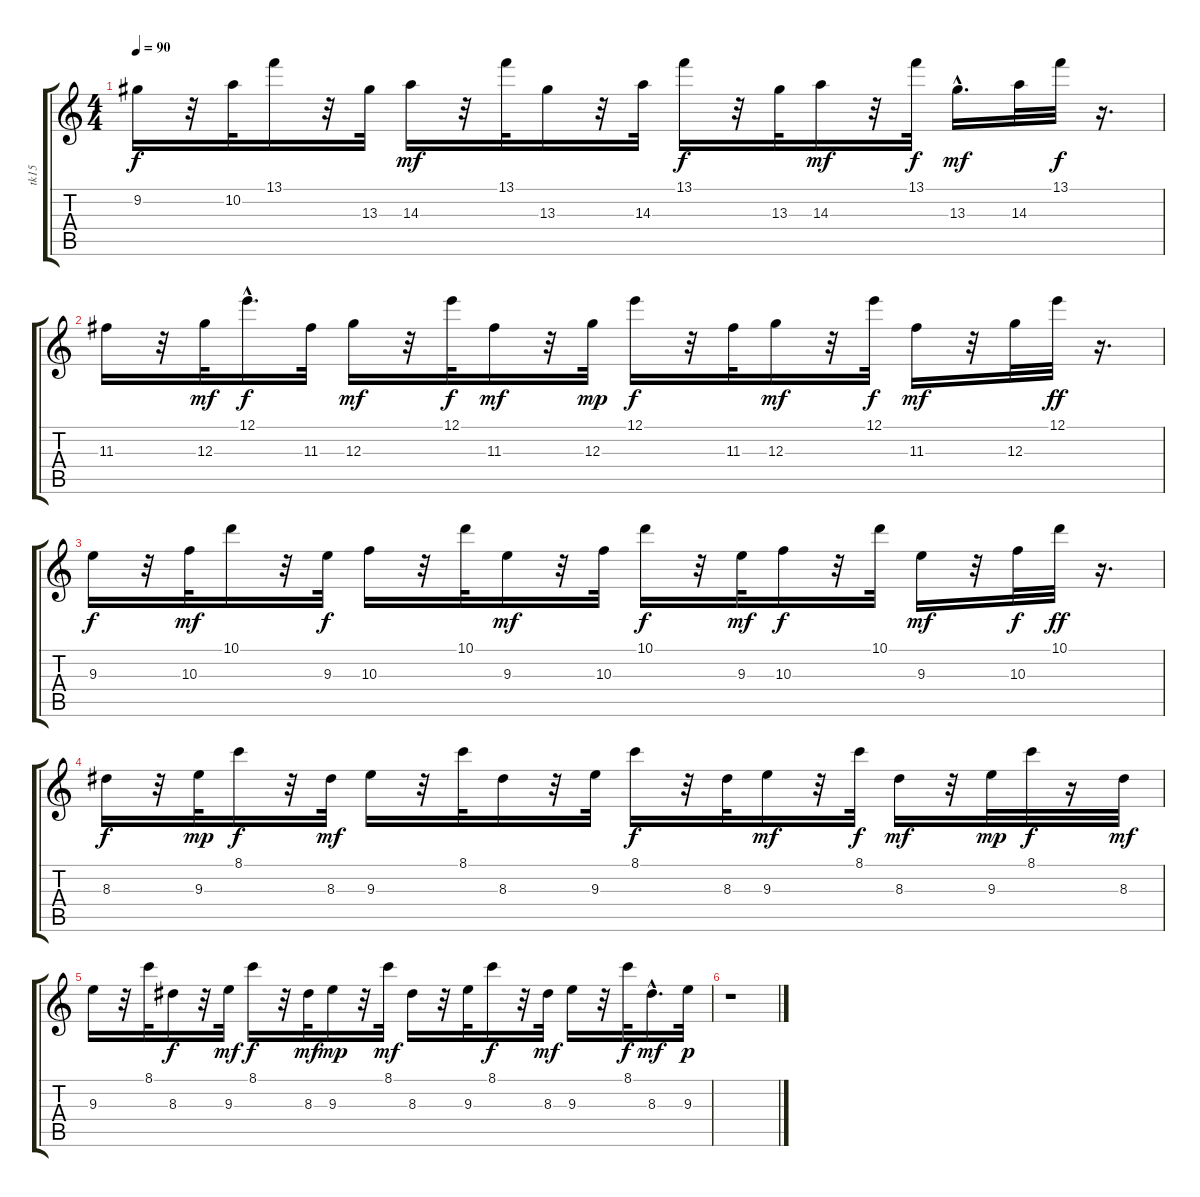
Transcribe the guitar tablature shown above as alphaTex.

\track ("tk15" "tk15") {instrument banjo}
\staff {score tabs}
\tuning (E4 B3 G3 D3 A2 E2) {hide}
\displaytranspose 12
\ts (4 4)
\tempo 90
\clef g2
\ks c
9.2.16{dy f} r.32 10.2.32 13.1.16 r.32 13.3.32 14.3.16{dy mf} r.32 13.1.32 13.3.16 r.32 14.3.32 13.1.16{dy f} r.32 13.3.32 14.3.16{dy mf} r.32 13.1.32{dy f} 13.3{hac}.16{d dy mf} 14.3.32 13.1.32{dy f} r.16{d} |
11.3.16 r.32 12.3.32{dy mf} 12.1{hac}.16{d dy f} 11.3.32 12.3.16{dy mf} r.32 12.1.32{dy f} 11.3.16{dy mf} r.32 12.3.32{dy mp} 12.1.16{dy f} r.32 11.3.32 12.3.16{dy mf} r.32 12.1.32{dy f} 11.3.16{dy mf} r.32 12.3.32 12.1.32{dy ff} r.16{d} |
9.3.16{dy f} r.32 10.3.32{dy mf} 10.1.16 r.32 9.3.32{dy f} 10.3.16 r.32 10.1.32 9.3.16{dy mf} r.32 10.3.32 10.1.16{dy f} r.32 9.3.32{dy mf} 10.3.16{dy f} r.32 10.1.32 9.3.16{dy mf} r.32 10.3.32{dy f} 10.1.32{dy ff} r.16{d} |
8.3.16{dy f} r.32 9.3.32{dy mp} 8.1.16{dy f} r.32 8.3.32{dy mf} 9.3.16 r.32 8.1.32 8.3.16 r.32 9.3.32 8.1.16{dy f} r.32 8.3.32 9.3.16{dy mf} r.32 8.1.32{dy f} 8.3.16{dy mf} r.32 9.3.32{dy mp} 8.1.32{dy f} r.16 8.3.32{dy mf} |
9.3.16 r.32 8.1.32 8.3.16{dy f} r.32 9.3.32{dy mf} 8.1.16{dy f} r.32 8.3.32{dy mf} 9.3.16{dy mp} r.32 8.1.32{dy mf} 8.3.16 r.32 9.3.32 8.1.16{dy f} r.32 8.3.32{dy mf} 9.3.16 r.32 8.1.32{dy f} 8.3{hac}.16{d dy mf} 9.3.32{dy p} |
r.1
